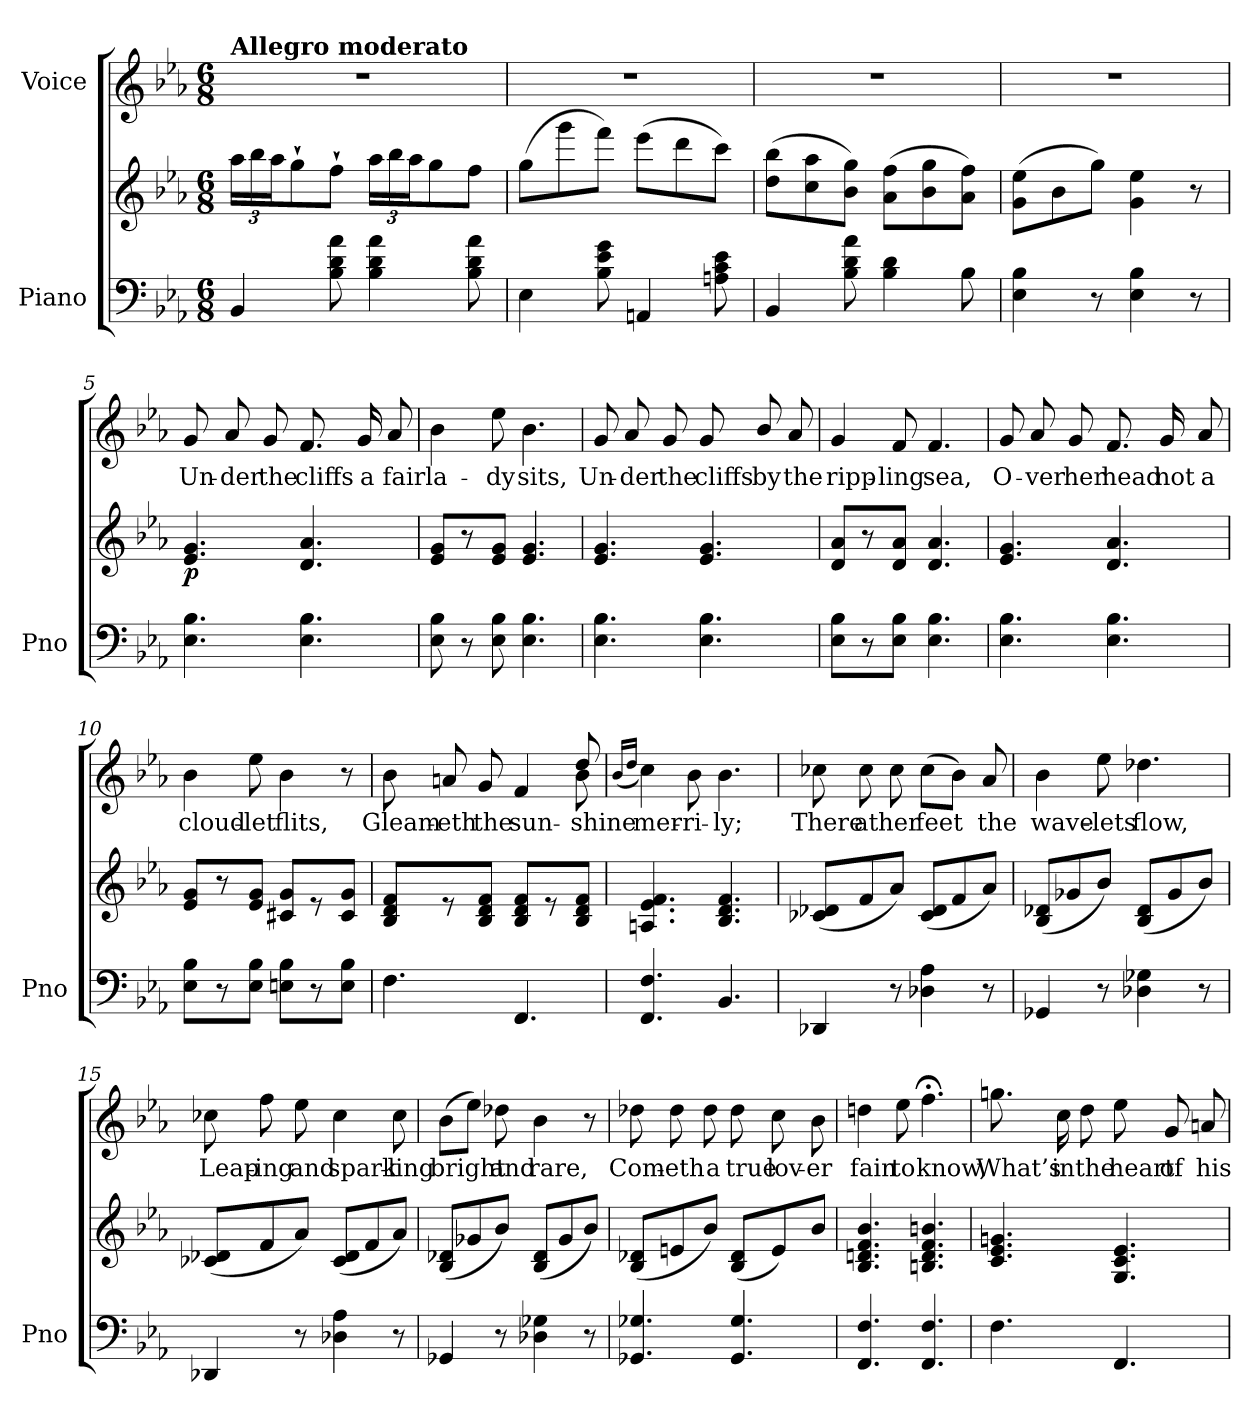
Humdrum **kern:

**kern	**kern	**dynam	**kern	**text
*part2	*part2	*part2	*part1	*part1
*staff3	*staff2	*staff2/3	*staff1	*staff1
*I"Piano	*	*	*I"Voice	*
*I'Pno	*	*	*	*
*clefF4	*clefG2	*	*clefG2	*
*k[b-e-a-]	*k[b-e-a-]	*	*k[b-e-a-]	*
*M6/8	*M6/8	*	*M6/8	*
=1	=1	=1	=1	=1
!	!	!	!LO:TX:a:B:t=Allegro moderato	!
4BB-/	24aa-\LL	.	2.r	.
.	24bb-\	.	.	.
.	24aa-\J	.	.	.
.	8gg`\	.	.	.
8B-\ 8d\ 8a-\	8ff`\J	.	.	.
4B-\ 4d\ 4a-\	24aa-\LL	.	.	.
.	24bb-\	.	.	.
.	24aa-\J	.	.	.
.	8gg\	.	.	.
8B-\ 8d\ 8a-\	8ff\J	.	.	.
=2	=2	=2	=2	=2
4E-\	(8gg\L	.	2.r	.
.	8ggg\	.	.	.
8B-\ 8e-\ 8g\	8fff\J)	.	.	.
4AAn/	(8eee-\L	.	.	.
.	8ddd\	.	.	.
8An\ 8c\ 8e-\	8ccc\J)	.	.	.
=3	=3	=3	=3	=3
4BB-/	(8dd\ 8bb-\L	.	2.r	.
.	8cc\ 8aa-\	.	.	.
8B-\ 8d\ 8a-\	8b-\ 8gg\J)	.	.	.
4B-\ 4d\	(8a-\ 8ff\L	.	.	.
.	8b-\ 8gg\	.	.	.
8B-\	8a-\ 8ff\J)	.	.	.
=4	=4	=4	=4	=4
4E-\ 4B-\	(8g\ 8ee-\L	.	2.r	.
.	8b-\	.	.	.
8r	8gg\J)	.	.	.
4E-\ 4B-\	4g\ 4ee-\	.	.	.
8r	8r	.	.	.
=5	=5	=5	=5	=5
!	!	!LO:DY:b	!	!
4.E-\ 4.B-\	4.e-/ 4.g/	p	8g/	Un-
.	.	.	8a-/	-der
.	.	.	8g/	the
4.E-\ 4.B-\	4.d/ 4.a-/	.	8.f/	cliffs
.	.	.	16g/	a
.	.	.	8a-/	fair
=6	=6	=6	=6	=6
8E-\ 8B-\	8e-/ 8g/L	.	4b-\	la-
8r	8r	.	.	.
8E-\ 8B-\	8e-/ 8g/J	.	8ee-\	-dy
4.E-\ 4.B-\	4.e-/ 4.g/	.	4.b-\	sits,
=7	=7	=7	=7	=7
4.E-\ 4.B-\	4.e-/ 4.g/	.	8g/	Un-
.	.	.	8a-/	-der
.	.	.	8g/	the
4.E-\ 4.B-\	4.e-/ 4.g/	.	8g/	cliffs
.	.	.	8b-/	by
.	.	.	8a-/	the
=8	=8	=8	=8	=8
8E-\ 8B-\L	8d/ 8a-/L	.	4g/	ripp-
8r	8r	.	.	.
8E-\ 8B-\J	8d/ 8a-/J	.	8f/	-ling
4.E-\ 4.B-\	4.d/ 4.a-/	.	4.f/	sea,
=9	=9	=9	=9	=9
4.E-\ 4.B-\	4.e-/ 4.g/	.	8g/	O-
.	.	.	8a-/	-ver
.	.	.	8g/	her
4.E-\ 4.B-\	4.d/ 4.a-/	.	8.f/	head
.	.	.	16g/	not
.	.	.	8a-/	a
=10	=10	=10	=10	=10
8E-\ 8B-\L	8e-/ 8g/L	.	4b-\	cloud-
8r	8r	.	.	.
8E-\ 8B-\J	8e-/ 8g/J	.	8ee-\	-let
8En\ 8B-\L	8c#X/ 8g/L	.	4b-\	flits,
8r	8r	.	.	.
8E\ 8B-\J	8c#/ 8g/J	.	8r	.
=11	=11	=11	=11	=11
*	*	*	*^	*
4.F\	8B-/ 8d/ 8f/L	.	8b-\	4.ryy	Gleam-
.	8r	.	8an/	.	-eth
.	8B-/ 8d/ 8f/J	.	8g/	.	the
4.FF/	8B-/ 8d/ 8f/L	.	4f/	4ryy	sun-
.	8r	.	.	.	.
.	8B-/ 8d/ 8f/J	.	8dd/	8b-\	-shine
*	*	*	*v	*v	*
=12	=12	=12	=12	=12
.	.	.	(16qb-/LL	.
.	.	.	16qdd/JJ	.
4.FF/ 4.F/	4.An/ 4.e-/ 4.f/	.	4cc\)	mer-
.	.	.	8b-\	-ri-
4.BB-/	4.B-/ 4.d/ 4.f/	.	4.b-\	-ly;
=13	=13	=13	=13	=13
4DD-X/	(8c-X/ 8d-X/L	.	8cc-X\	There
.	8f/	.	8cc-\	at
8r	8a-/J)	.	8cc-\	her
4D-X\ 4A-\	(8c-/ 8d-/L	.	(8cc-\L	feet
.	8f/	.	8b-\J)	.
8r	8a-/J)	.	8a-/	the
=14	=14	=14	=14	=14
4GG-X/	(8B-/ 8d-X/L	.	4b-\	wave-
.	8g-X/	.	.	.
8r	8b-/J)	.	8ee-\	-lets
4D-X\ 4G-X\	(8B-/ 8d-/L	.	4.dd-X\	flow,
.	8g-/	.	.	.
8r	8b-/J)	.	.	.
=15	=15	=15	=15	=15
4DD-X/	(8c-X/ 8d-X/L	.	8cc-X\	Leap-
.	8f/	.	8ff\	-ing
8r	8a-/J)	.	8ee-\	and
4D-X\ 4A-\	(8c-/ 8d-/L	.	4cc-\	spark-
.	8f/	.	.	.
8r	8a-/J)	.	8cc-\	-ling
=16	=16	=16	=16	=16
4GG-X/	(8B-/ 8d-X/L	.	(8b-\L	bright
.	8g-X/	.	8ee-\J)	.
8r	8b-/J)	.	8dd-X\	and
4D-X\ 4G-X\	(8B-/ 8d-/L	.	4b-\	rare,
.	8g-/	.	.	.
8r	8b-/J)	.	8r	.
=17	=17	=17	=17	=17
4.GG-X/ 4.G-X/	(8B-/ 8d-X/L	.	8dd-X\	Com-
.	8en/	.	8dd-\	-eth
.	8b-/J)	.	8dd-\	a
4.GG-/ 4.G-/	(8B-/ 8d-/L	.	8dd-\	true
.	8e/)	.	8cc\	lov-
.	8b-/J	.	8b-\	-er
=18	=18	=18	=18	=18
4.FF/ 4.F/	4.B-/ 4.dn/ 4.f/ 4.b-/	.	4ddn\	fain
.	.	.	8ee-\	to
4.FF/ 4.F/	4.Bn/ 4.d/ 4.f/ 4.bn/	.	4.ff;<\	know,
=19	=19	=19	=19	=19
4.F\	4.c/ 4.e-/ 4.gn/	.	8.ggn\	What’s
.	.	.	16cc\	in
.	.	.	8dd\	the
4.FF/	4.G/ 4.c/ 4.e-/	.	8ee-\	heart
.	.	.	8g/	of
.	.	.	8an/	his
=	=	=	=	=
*-	*-	*-	*-	*-
